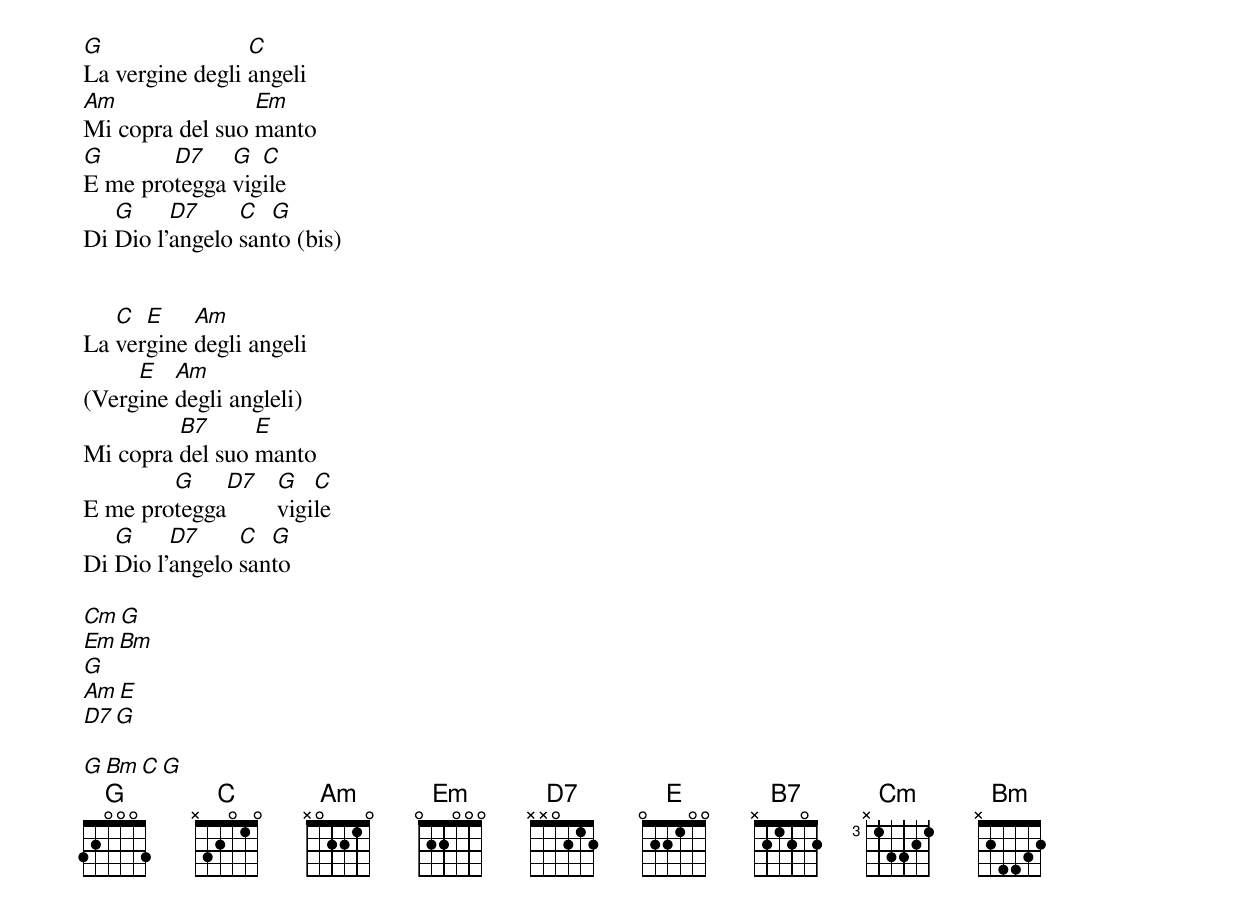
G                C
La vergine degli angeli
Am               Em
Mi copra del suo manto
G       D7    G  C
E me protegga vigile
   G     D7     C  G
Di Dio l'angelo santo (bis)


   C  E    Am
La vergine degli angeli
     E   Am
(Vergine degli angleli)
         B7      E
Mi copra del suo manto
        G    D7 G   C
E me protegga   vigile
   G     D7     C  G
Di Dio l'angelo santo

Cm  G
Em  Bm
G
Am E
D7  G

G Bm C G
